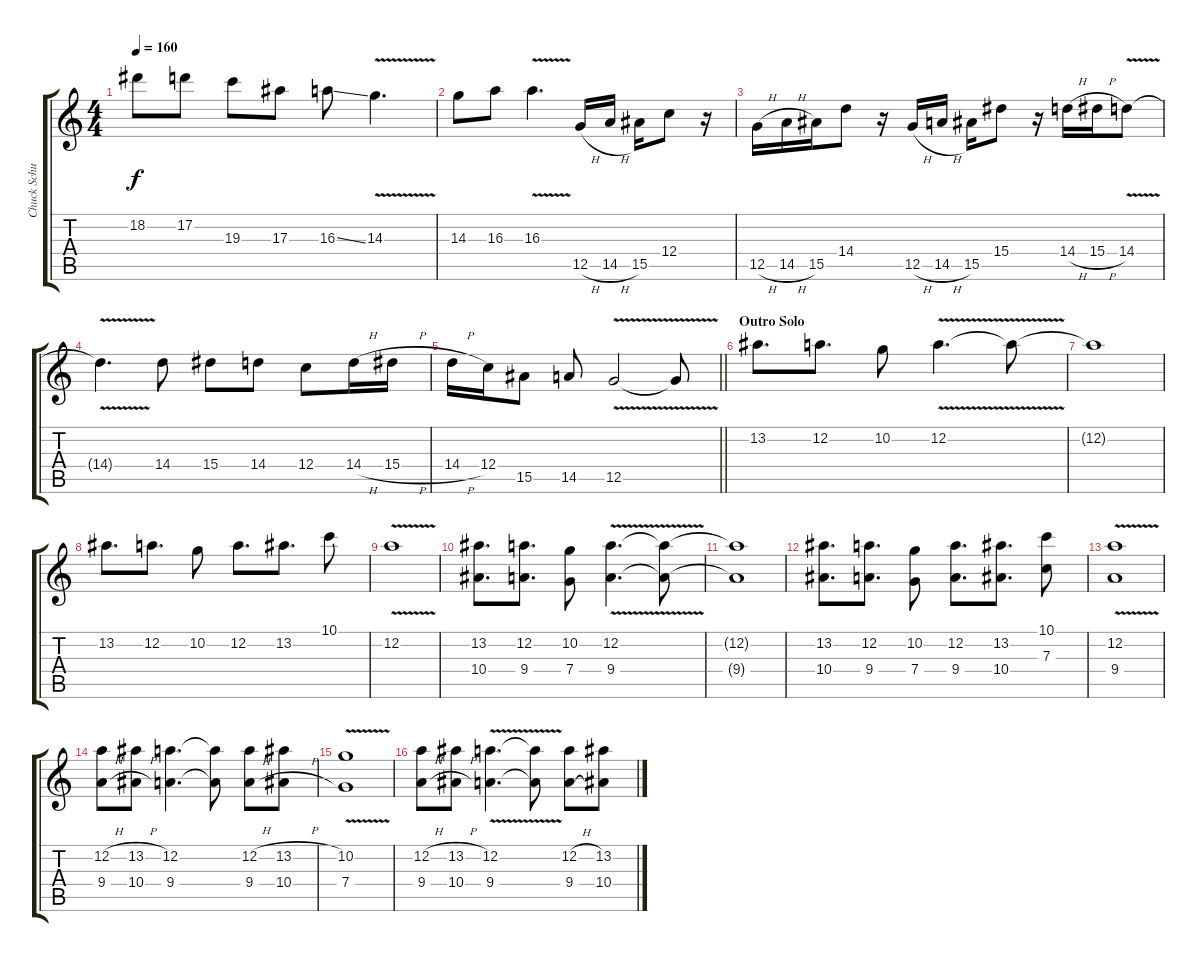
\track ("Chuck Schuldiner" "Chuck Schu") {instrument distortionguitar}
\staff {score tabs}
\tuning (D4 A3 F3 C3 G2 D2) {hide}
\ts (4 4)
\tempo 160
\clef g2
\ks c
18.2.8{dy f} 17.2.8 19.3.8 17.3.8 16.3{ss}.8 14.3{v}.4{d} |
14.3.8 16.3.8 16.3{v}.4{d} 12.5{h}.16 14.5{h}.16 15.5.16 12.4.8 r.16 |
12.5{h}.16 14.5{h}.16 15.5.16 14.4.8 r.16 12.5{h}.16 14.5{h}.16 15.5.16 15.4.8 r.16 14.4{h}.16 15.4{h}.16 14.4{v}.8 |
14.4{t}.4{d} 14.4.8 15.4.8 14.4.8 12.4.8 14.4{h}.16 15.4{h}.16 |
\barLineRight lightlight
14.4{h}.16 12.4.16 15.5.8 14.5.8 12.5{v}.2 12.5{t}.8 |
\section ("" "Outro Solo")
13.2.8{d} 12.2.8{d} 10.2.8 12.2{v}.4{d} 12.2{t}.8 |
12.2{t}.1 |
13.2.8{d} 12.2.8{d} 10.2.8 12.2.8{d} 13.2.8{d} 10.1.8 |
12.2{v}.1 |
(13.2 10.4).8{d} (12.2 9.4).8{d} (10.2 7.4).8 (12.2{v} 9.4{v}).4{d} (12.2{t} 9.4{t}).8 |
(12.2{t} 9.4{t}).1 |
(13.2 10.4).8{d} (12.2 9.4).8{d} (10.2 7.4).8 (12.2 9.4).8{d} (13.2 10.4).8{d} (10.1 7.3).8 |
(12.2{v} 9.4{v}).1 |
(12.2{h} 9.4{h}).8 (13.2{h} 10.4{h}).8 (12.2 9.4).4{d} (12.2{t} 9.4{t}).8 (12.2{h} 9.4{h}).8 (13.2{h} 10.4{h}).8 |
(10.2{v} 7.4).1 |
(12.2{h} 9.4{h}).8 (13.2{h} 10.4{h}).8 (12.2{v} 9.4).4{d} (12.2{t} 9.4{t}).8 (12.2{h} 9.4{h}).8 (13.2 10.4).8
